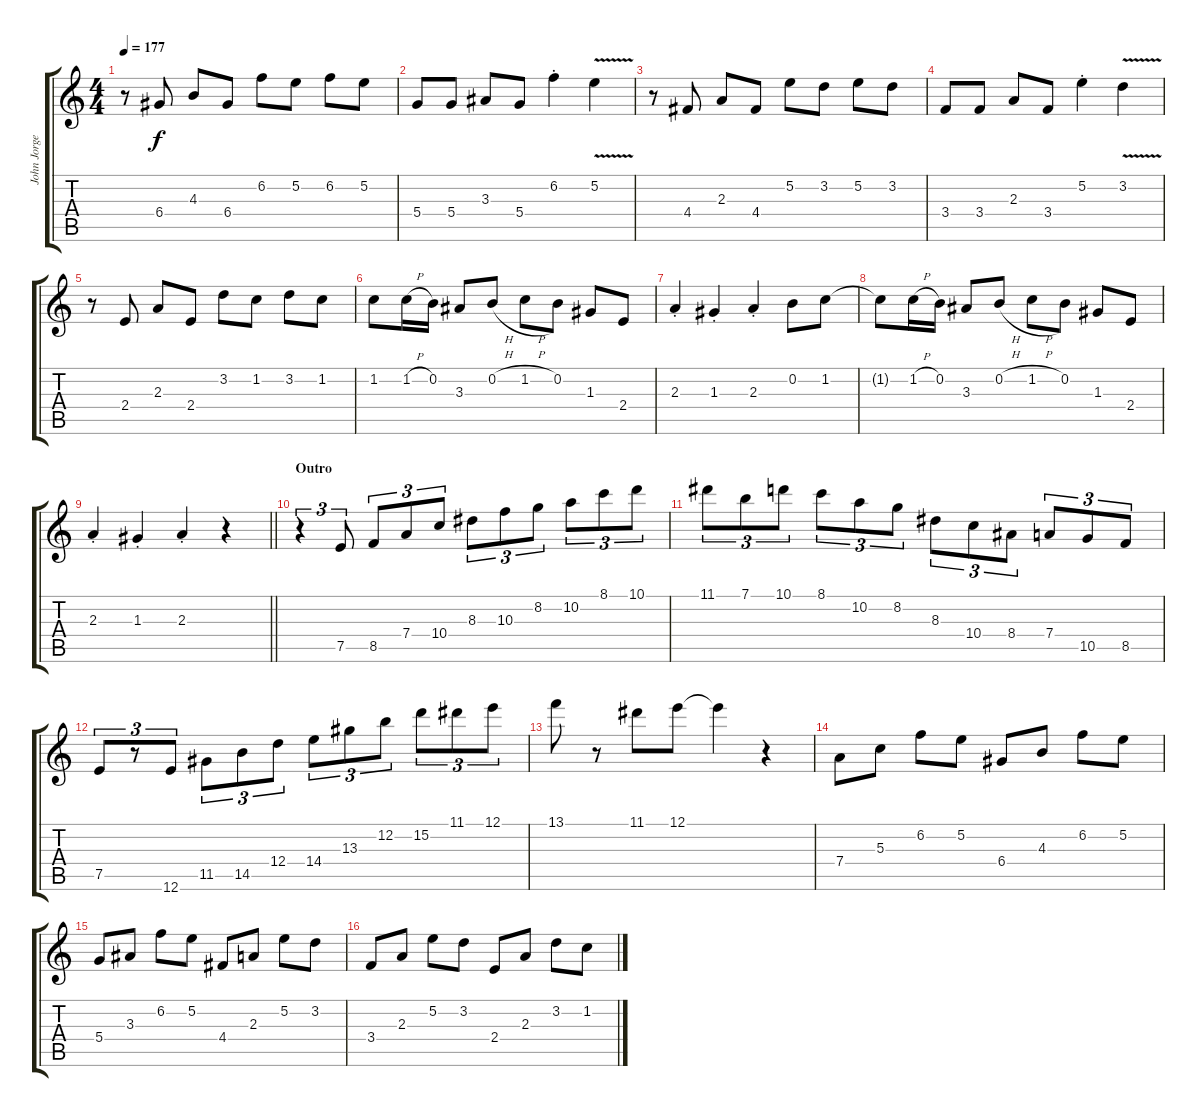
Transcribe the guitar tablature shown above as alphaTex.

\track ("John Jorgenson - Lead Acoustic" "John Jorge") {instrument acousticguitarsteel}
\staff {score tabs}
\tuning (E4 B3 G3 D3 A2 E2) {hide}
\ts (4 4)
\tempo 177
\clef g2
\ks c
r.8{dy f} 6.4.8 4.3.8 6.4.8 6.2.8 5.2.8 6.2.8 5.2.8 |
5.4.8 5.4.8 3.3.8 5.4.8 6.2{st}.4 5.2{v}.4 |
r.8 4.4.8 2.3.8 4.4.8 5.2.8 3.2.8 5.2.8 3.2.8 |
3.4.8 3.4.8 2.3.8 3.4.8 5.2{st}.4 3.2{v}.4 |
r.8 2.4.8 2.3.8 2.4.8 3.2.8 1.2.8 3.2.8 1.2.8 |
1.2.8 1.2{h}.16 0.2.16 3.3.8 0.2{h}.8 1.2{h}.8 0.2.8 1.3.8 2.4.8 |
2.3{st}.4 1.3{st}.4 2.3{st}.4 0.2.8 1.2.8 |
1.2{t}.8 1.2{h}.16 0.2.16 3.3.8 0.2{h}.8 1.2{h}.8 0.2.8 1.3.8 2.4.8 |
\barLineRight lightlight
2.3{st}.4 1.3{st}.4 2.3{st}.4 r.4 |
\section ("" "Outro")
r.4{tu (3 2)} 7.5.8{tu (3 2)} 8.5.8{tu (3 2)} 7.4.8{tu (3 2)} 10.4.8{tu (3 2)} 8.3.8{tu (3 2)} 10.3.8{tu (3 2)} 8.2.8{tu (3 2)} 10.2.8{tu (3 2)} 8.1.8{tu (3 2)} 10.1.8{tu (3 2)} |
11.1.8{tu (3 2)} 7.1.8{tu (3 2)} 10.1.8{tu (3 2)} 8.1.8{tu (3 2)} 10.2.8{tu (3 2)} 8.2.8{tu (3 2)} 8.3.8{tu (3 2)} 10.4.8{tu (3 2)} 8.4.8{tu (3 2)} 7.4.8{tu (3 2)} 10.5.8{tu (3 2)} 8.5.8{tu (3 2)} |
7.5.8{tu (3 2)} r.8{tu (3 2)} 12.6.8{tu (3 2)} 11.5.8{tu (3 2)} 14.5.8{tu (3 2)} 12.4.8{tu (3 2)} 14.4.8{tu (3 2)} 13.3.8{tu (3 2)} 12.2.8{tu (3 2)} 15.2.8{tu (3 2)} 11.1.8{tu (3 2)} 12.1.8{tu (3 2)} |
13.1.8 r.8 11.1.8 12.1.8 12.1{t}.4 r.4 |
7.4.8 5.3.8 6.2.8 5.2.8 6.4.8 4.3.8 6.2.8 5.2.8 |
5.4.8 3.3.8 6.2.8 5.2.8 4.4.8 2.3.8 5.2.8 3.2.8 |
3.4.8 2.3.8 5.2.8 3.2.8 2.4.8 2.3.8 3.2.8 1.2.8
